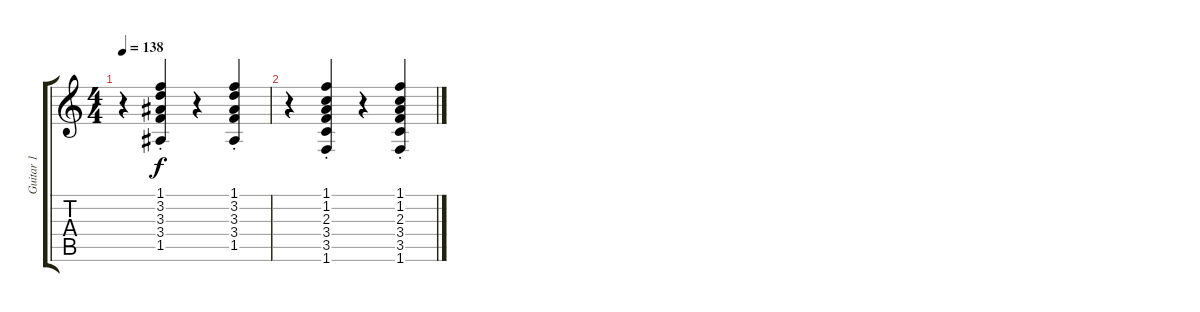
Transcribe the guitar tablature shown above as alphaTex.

\track ("Guitar 1" "Guitar 1") {instrument acousticguitarsteel}
\staff {score tabs}
\tuning (E4 B3 G3 D3 A2 E2) {hide}
\ts (4 4)
\tempo 138
\clef g2
\ks c
r.4{dy f} (1.1{st} 3.2{st} 3.3{st} 3.4{st} 1.5{st}).4 r.4 (1.1{st} 3.2{st} 3.3{st} 3.4{st} 1.5{st}).4 |
r.4 (1.1{st} 1.2{st} 2.3{st} 3.4{st} 3.5{st} 1.6{st}).4 r.4 (1.1{st} 1.2{st} 2.3{st} 3.4{st} 3.5{st} 1.6{st}).4
